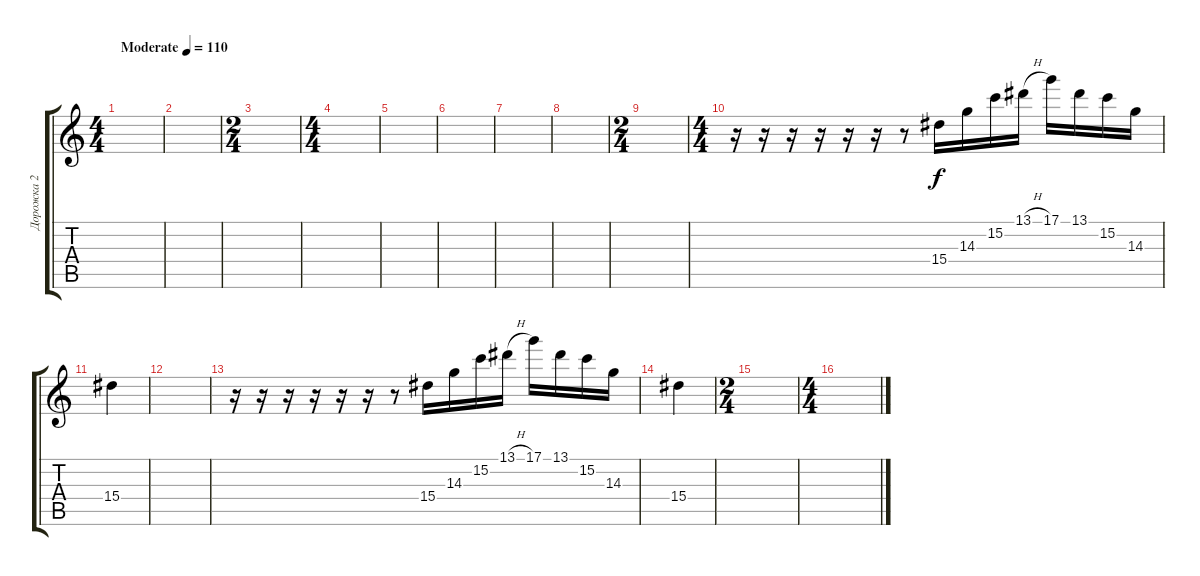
\track ("Дорожка 2" "Дорожка 2") {instrument distortionguitar}
\staff {score tabs}
\tuning (D4 A3 F3 C3 G2 C2) {hide}
\ts (4 4)
\tempo (110 "Moderate")
\clef g2
\ks c
|
|
\ts (2 4)
|
\ts (4 4)
|
|
|
|
|
\ts (2 4)
|
\ts (4 4)
r.16 r.16 r.16 r.16 r.16 r.16 r.8 15.4.16 14.3.16 15.2.16 13.1{h}.16 17.1.16 13.1.16 15.2.16 14.3.16 |
15.4.4 |
|
r.16 r.16 r.16 r.16 r.16 r.16 r.8 15.4.16 14.3.16 15.2.16 13.1{h}.16 17.1.16 13.1.16 15.2.16 14.3.16 |
15.4.4 |
\ts (2 4)
|
\ts (4 4)
